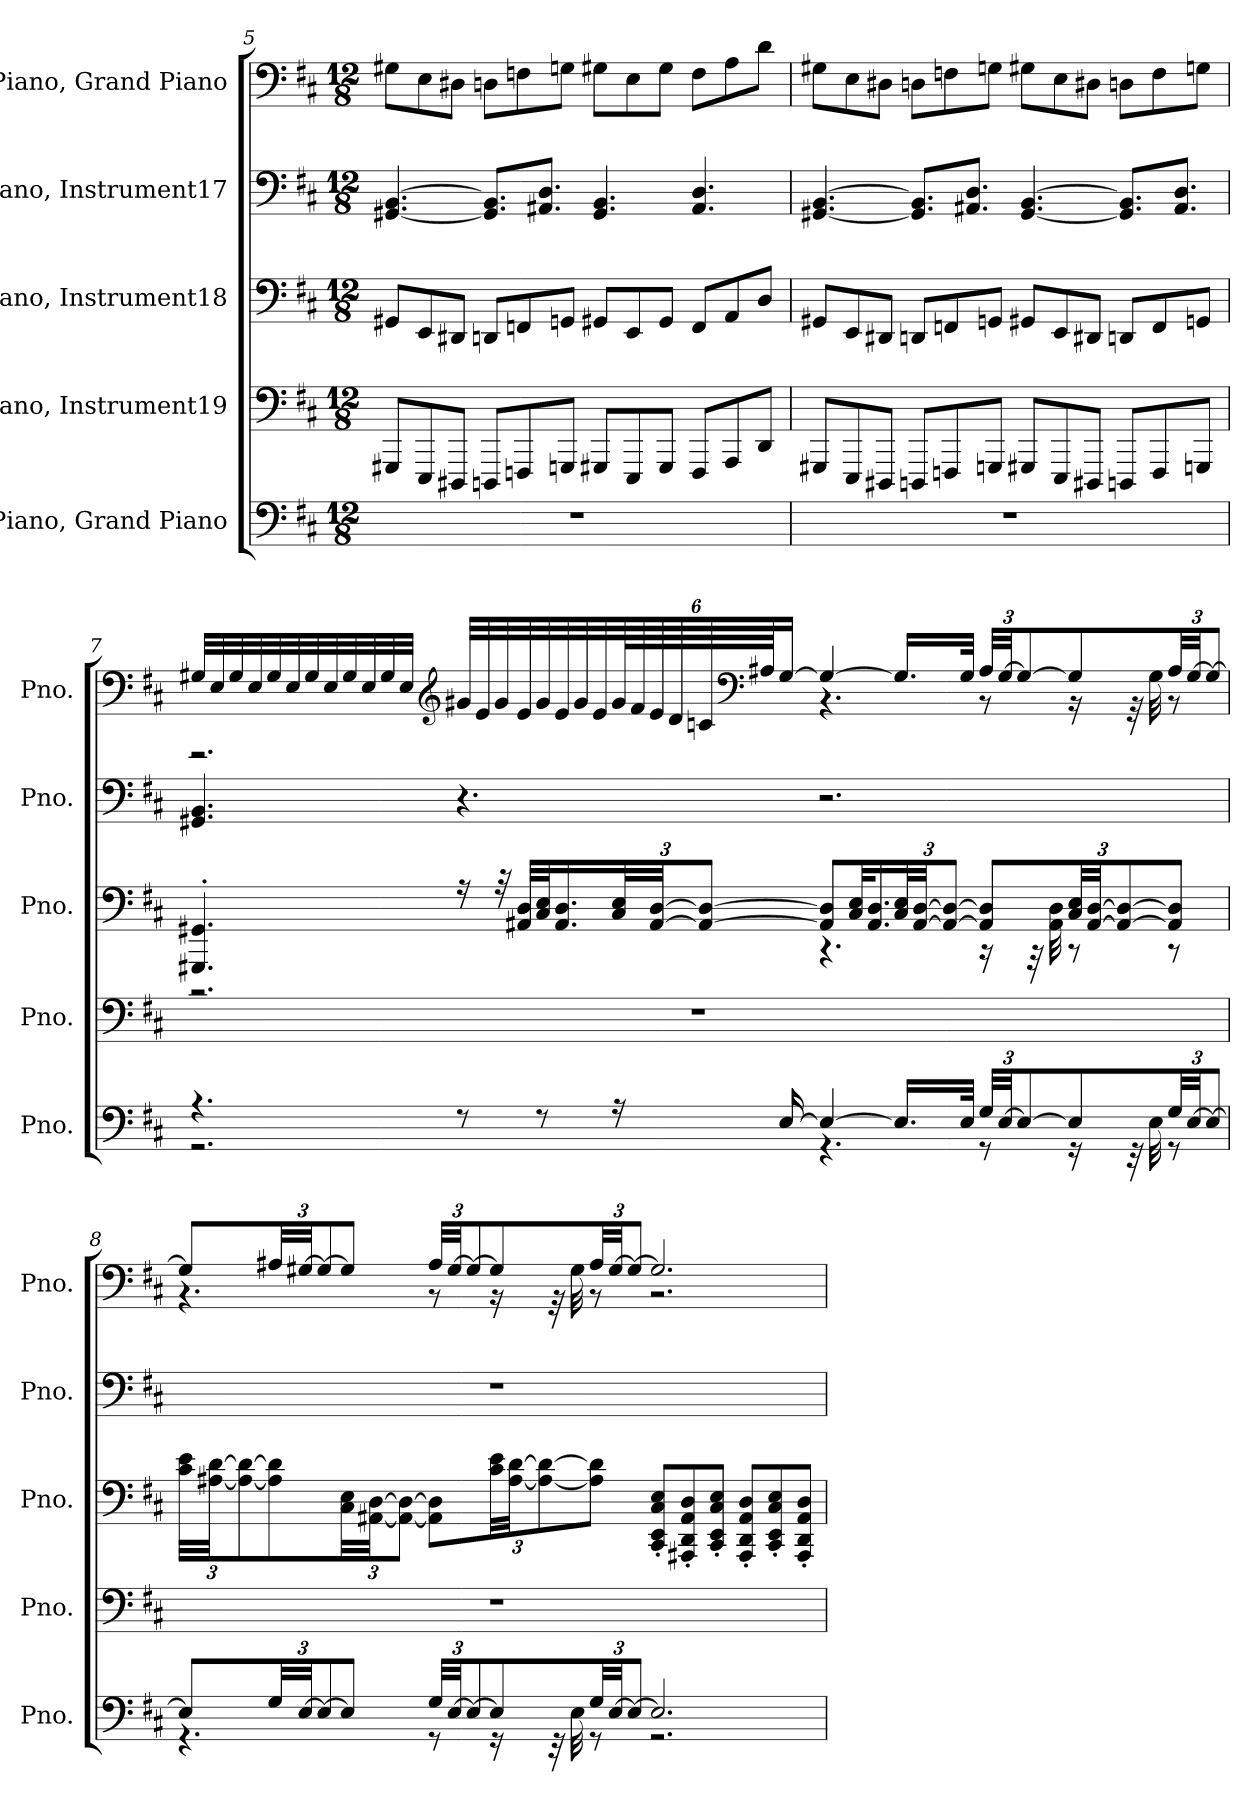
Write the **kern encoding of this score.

**kern	**kern	**kern	**kern	**kern
*part5	*part4	*part3	*part2	*part1
*staff5	*staff4	*staff3	*staff2	*staff1
*I"Piano, Grand Piano	*I"Piano, Instrument19	*I"Piano, Instrument18	*I"Piano, Instrument17	*I"Piano, Grand Piano
*I'Pno.	*I'Pno.	*I'Pno.	*I'Pno.	*I'Pno.
*clefF4	*clefF4	*clefF4	*clefF4	*clefF4
*k[f#c#]	*k[f#c#]	*k[f#c#]	*k[f#c#]	*k[f#c#]
*M12/8	*M12/8	*M12/8	*M12/8	*M12/8
=5	=5	=5	=5	=5
1.r	8GGG#X/L	8GG#X/L	[4.GG#X/ [4.BB/	8G#X\L
.	8EEE/	8EE/	.	8E\
.	8DDD#X/J	8DD#X/J	.	8D#X\J
.	8DDDn/L	8DDn/L	8.GG#/] 8.BB/]L	8Dn\L
.	8FFFn/	8FFn/	.	8Fn\
.	.	.	8.AA#X/ 8.D/J	.
.	8GGGn/J	8GGn/J	.	8Gn\J
.	8GGG#X/L	8GG#X/L	4.GG#/ 4.BB/	8G#X\L
.	8EEE/	8EE/	.	8E\
.	8GGG#/J	8GG#/J	.	8G#\J
.	8FFF/L	8FF/L	4.AA#/ 4.D/	8F\L
.	8AAA/	8AA/	.	8A\
.	8DD/J	8D/J	.	8d\J
!!LO:LB:g=z
=6	=6	=6	=6	=6
1.r	8GGG#X/L	8GG#X/L	[4.GG#X/ [4.BB/	8G#X\L
.	8EEE/	8EE/	.	8E\
.	8DDD#X/J	8DD#X/J	.	8D#X\J
.	8DDDn/L	8DDn/L	8.GG#/] 8.BB/]L	8Dn\L
.	8FFFn/	8FFn/	.	8Fn\
.	.	.	8.AA#X/ 8.D/J	.
.	8GGGn/J	8GGn/J	.	8Gn\J
.	8GGG#X/L	8GG#X/L	[4.GG#/ [4.BB/	8G#X\L
.	8EEE/	8EE/	.	8E\
.	8DDD#X/J	8DD#X/J	.	8D#X\J
.	8DDDn/L	8DDn/L	8.GG#/] 8.BB/]L	8Dn\L
.	8FFF/	8FF/	.	8F\
.	.	.	8.AA#/ 8.D/J	.
.	8GGGn/J	8GGn/J	.	8Gn\J
!!LO:PB:g=z
=7	=7	=7	=7	=7
*^	*	*^	*	*^
4.r	2.r	1.r	4.GGG#X/' 4.GG#X/'	2.r	4.GG#X/ 4.BB/	32G#X/LLL	2.r
.	.	.	.	.	.	32E/	.
.	.	.	.	.	.	32G#/	.
.	.	.	.	.	.	32E/	.
.	.	.	.	.	.	32G#/	.
.	.	.	.	.	.	32E/	.
.	.	.	.	.	.	32G#/	.
.	.	.	.	.	.	32E/	.
.	.	.	.	.	.	32G#/	.
.	.	.	.	.	.	32E/	.
.	.	.	.	.	.	32G#/	.
.	.	.	.	.	.	32E/JJJ	.
*	*	*	*	*	*	*clefG2	*
8r	.	.	16r	.	4.r	32g#X/LLL	.
.	.	.	.	.	.	32e/	.
.	.	.	32r	.	.	32g#/	.
.	.	.	32AA#X/ 32D/LLL	.	.	32e/	.
8r	.	.	32C#/ 32E/J	.	.	32g#/	.
.	.	.	16.AA#/ 16.D/	.	.	32e/	.
.	.	.	.	.	.	32g#/	.
.	.	.	.	.	.	32e/	.
*	*	*	*Xbrackettup	*	*	*Xbrackettup	*
16r	.	.	48C#/ 48E/L	.	.	96g#/L	.
.	.	.	.	.	.	96f#/	.
.	.	.	[48AA#/ [48D/JJ	.	.	96e/	.
.	.	.	.	.	.	96d/	.
.	.	.	12AA#/_ 12D/_J	.	.	96cn/	.
*	*	*	*	*	*	*clefF4	*
.	.	.	.	.	.	96A#X/JJ	.
[16E/	.	.	.	.	.	[16G#/JJ	.
4E/_	4.r	.	8AA#/] 8D/]L	4.r	2.r	4G#/_	4.r
.	.	.	32C#/ 32E/KL	.	.	.	.
.	.	.	16.AA#/ 16.D/	.	.	.	.
16.E/LL]	.	.	48C#/ 48E/L	.	.	16.G#/LL]	.
.	.	.	[48AA#/ [48D/JJ	.	.	.	.
.	.	.	12AA#/_ 12D/_J	.	.	.	.
32E/JJk	.	.	.	.	.	32G#/JJk	.
*Xbrackettup	*	*	*	*	*	*	*
48G/LLL	8r	.	8AA#/] 8D/]L	16r	.	48A#/LLL	8r
[48E/JJ	.	.	.	.	.	[48G#/JJ	.
12E/_	.	.	.	.	.	12G#/_	.
.	.	.	.	32r	.	.	.
.	.	.	.	32AA#\ 32D\	.	.	.
8E/]	16r	.	48C#/ 48E/LL	8r	.	8G#/]	16r
.	.	.	[48AA#/ [48D/JJ	.	.	.	.
.	.	.	12AA#/_ 12D/_	.	.	.	.
.	32r	.	.	.	.	.	32r
.	32E\	.	.	.	.	.	32G#\
48G/LL	8r	.	8AA#/] 8D/]J	8r	.	48A#/LL	8r
[48E/JJ	.	.	.	.	.	[48G#/JJ	.
12E/J_	.	.	.	.	.	12G#/J_	.
*	*	*	*v	*v	*	*	*
!!LO:LB:g=z	!!
=8	=8	=8	=8	=8	=8	=8
8E/L]	4.r	1.r	48c#\ 48e\LLL	1.r	8G#/L]	4.r
.	.	.	[48A#X\ [48d\JJ	.	.	.
.	.	.	12A#\_ 12d\_	.	.	.
48G/LL	.	.	8A#\] 8d\]	.	48A#X/LL	.
[48E/JJ	.	.	.	.	[48G#X/JJ	.
12E/_	.	.	.	.	12G#/_	.
8E/J]	.	.	48C#\ 48E\LL	.	8G#/J]	.
.	.	.	[48AA#X\ [48D\JJ	.	.	.
.	.	.	12AA#\_ 12D\_J	.	.	.
48G/LLL	8r	.	8AA#\] 8D\]L	.	48A#/LLL	8r
[48E/JJ	.	.	.	.	[48G#/JJ	.
12E/_	.	.	.	.	12G#/_	.
8E/]	16r	.	48c#\ 48e\LL	.	8G#/]	16r
.	.	.	[48A#\ [48d\JJ	.	.	.
.	.	.	12A#\_ 12d\_	.	.	.
.	32r	.	.	.	.	32r
.	32E\	.	.	.	.	32G#\
48G/LL	8r	.	8A#\] 8d\]J	.	48A#/LL	8r
[48E/JJ	.	.	.	.	[48G#/JJ	.
12E/J_	.	.	.	.	12G#/J_	.
2.E/]	2.r	.	8CC#/' 8EE/' 8C#/' 8E/'L	.	2.G#/]	2.r
.	.	.	8AAA#X/' 8DD/' 8AA#/' 8D/'	.	.	.
.	.	.	8CC#/' 8EE/' 8C#/' 8E/'J	.	.	.
.	.	.	8AAA#/' 8DD/' 8AA#/' 8D/'L	.	.	.
.	.	.	8CC#/' 8EE/' 8C#/' 8E/'	.	.	.
.	.	.	8AAA#/' 8DD/' 8AA#/' 8D/'J	.	.	.
*v	*v	*	*	*	*v	*v
=	=	=	=	=
*-	*-	*-	*-	*-
